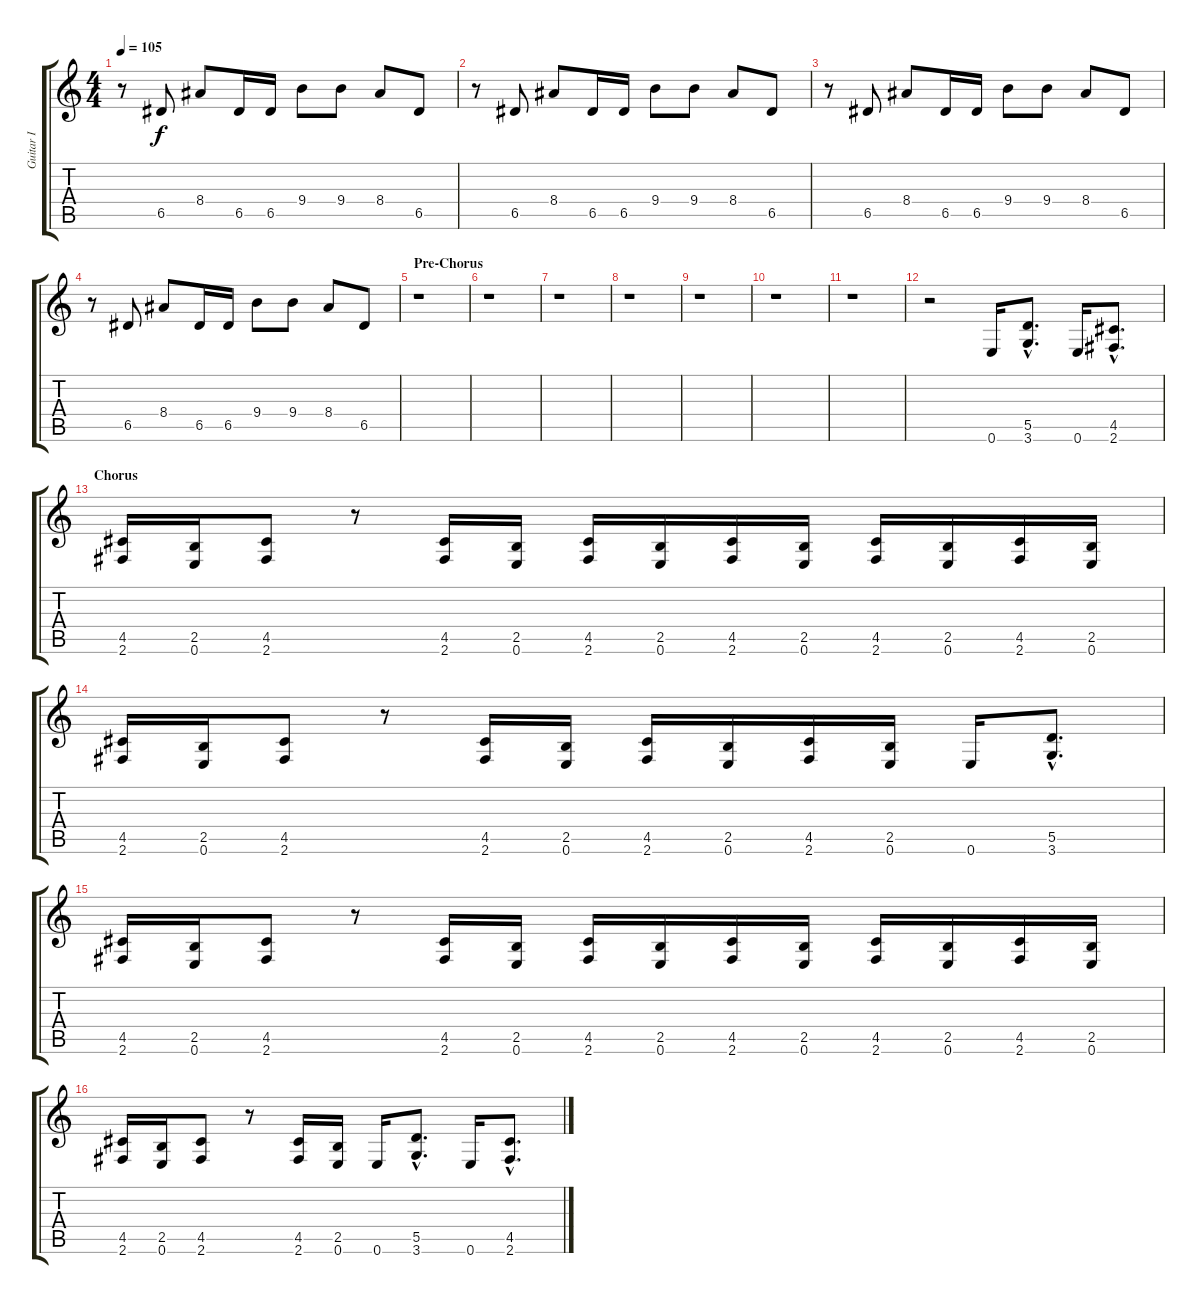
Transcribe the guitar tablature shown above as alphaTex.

\track ("Guitar I" "Guitar I") {instrument overdrivenguitar}
\staff {score tabs}
\tuning (E4 B3 G3 D3 A2 E2) {hide}
\ts (4 4)
\tempo 105
\clef g2
\ks c
r.8{dy f} 6.5.8{instrument electricguitarmuted} 8.4.8{instrument overdrivenguitar} 6.5.16{instrument electricguitarmuted} 6.5.16 9.4.8{instrument overdrivenguitar} 9.4.8 8.4.8 6.5.8 |
r.8 6.5.8{instrument electricguitarmuted} 8.4.8{instrument overdrivenguitar} 6.5.16{instrument electricguitarmuted} 6.5.16 9.4.8{instrument overdrivenguitar} 9.4.8 8.4.8 6.5.8 |
r.8 6.5.8{instrument electricguitarmuted} 8.4.8{instrument overdrivenguitar} 6.5.16{instrument electricguitarmuted} 6.5.16 9.4.8{instrument overdrivenguitar} 9.4.8 8.4.8 6.5.8 |
r.8 6.5.8{instrument electricguitarmuted} 8.4.8{instrument overdrivenguitar} 6.5.16{instrument electricguitarmuted} 6.5.16 9.4.8{instrument overdrivenguitar} 9.4.8 8.4.8 6.5.8 |
\section ("" "Pre-Chorus")
r.1 |
r.1 |
r.1 |
r.1 |
r.1 |
r.1 |
r.1 |
r.2 0.6.16{instrument electricguitarmuted} (5.5{hac} 3.6{hac}).8{d instrument overdrivenguitar} 0.6.16{instrument electricguitarmuted} (4.5{hac} 2.6{hac}).8{d instrument overdrivenguitar} |
\section ("" "Chorus")
(4.5 2.6).16 (2.5 0.6).16 (4.5 2.6).8 r.8 (4.5 2.6).16 (2.5 0.6).16 (4.5 2.6).16 (2.5 0.6).16 (4.5 2.6).16 (2.5 0.6).16 (4.5 2.6).16 (2.5 0.6).16 (4.5 2.6).16 (2.5 0.6).16 |
(4.5 2.6).16 (2.5 0.6).16 (4.5 2.6).8 r.8 (4.5 2.6).16 (2.5 0.6).16 (4.5 2.6).16 (2.5 0.6).16 (4.5 2.6).16 (2.5 0.6).16 0.6.16{instrument electricguitarmuted} (5.5{hac} 3.6{hac}).8{d instrument overdrivenguitar} |
(4.5 2.6).16 (2.5 0.6).16 (4.5 2.6).8 r.8 (4.5 2.6).16 (2.5 0.6).16 (4.5 2.6).16 (2.5 0.6).16 (4.5 2.6).16 (2.5 0.6).16 (4.5 2.6).16 (2.5 0.6).16 (4.5 2.6).16 (2.5 0.6).16 |
(4.5 2.6).16 (2.5 0.6).16 (4.5 2.6).8 r.8 (4.5 2.6).16 (2.5 0.6).16 0.6.16{instrument electricguitarmuted} (5.5{hac} 3.6{hac}).8{d instrument overdrivenguitar} 0.6.16{instrument electricguitarmuted} (4.5{hac} 2.6{hac}).8{d instrument overdrivenguitar}
